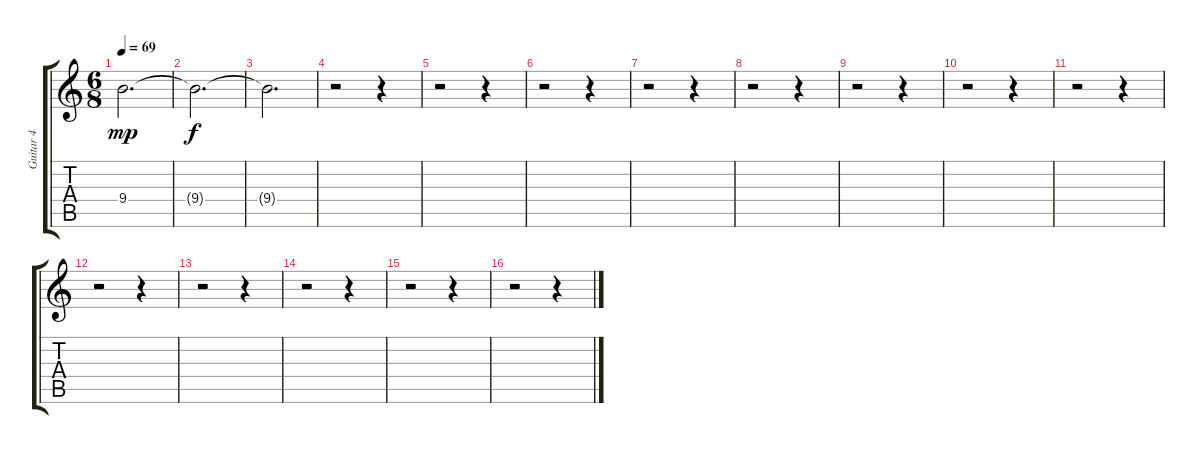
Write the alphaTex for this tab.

\track ("Guitar 4" "Guitar 4") {instrument distortionguitar}
\staff {score tabs}
\tuning (E4 B3 G3 D3 A2 E2) {hide}
\ts (6 8)
\tempo 69
\clef g2
\ks c
9.4.2{d dy mp} |
9.4{t}.2{d dy f} |
9.4{t}.2{d} |
r.2 r.4 |
r.2 r.4 |
r.2 r.4 |
r.2 r.4 |
r.2 r.4 |
r.2 r.4 |
r.2 r.4 |
r.2 r.4 |
r.2 r.4 |
r.2 r.4 |
r.2 r.4 |
r.2 r.4 |
r.2 r.4
